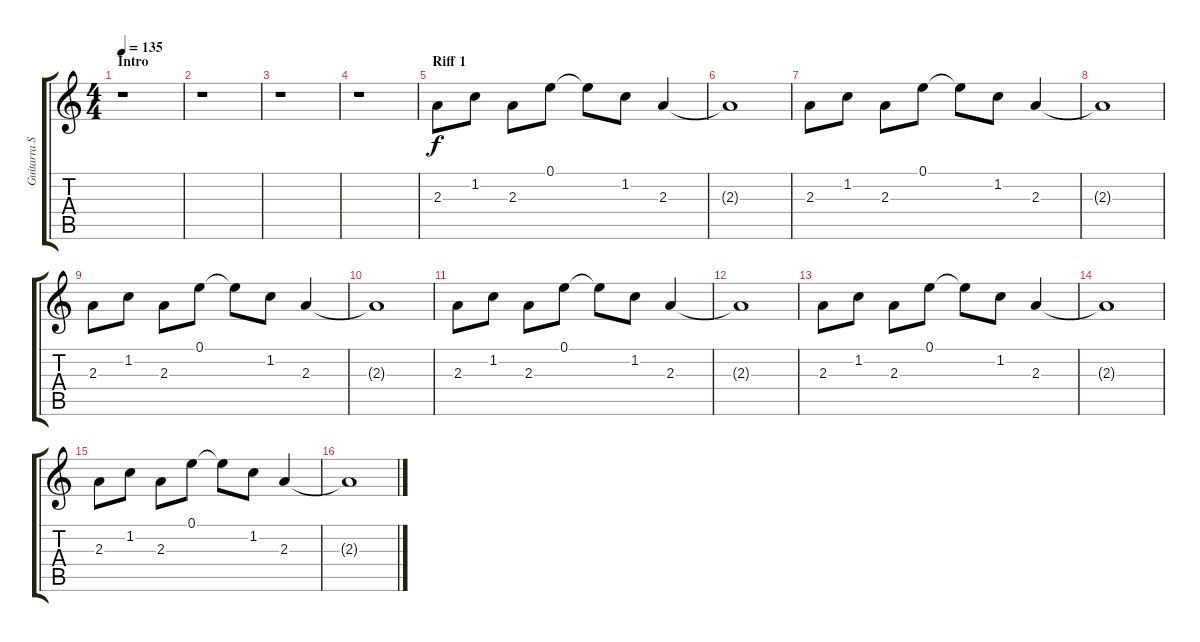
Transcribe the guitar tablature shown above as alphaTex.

\track ("Guitarra Solo" "Guitarra S") {instrument overdrivenguitar}
\staff {score tabs}
\tuning (E4 B3 G3 D3 A2 E2) {hide}
\ts (4 4)
\section ("" "Intro")
\tempo 135
\clef g2
\ks c
r.1{dy f instrument overdrivenguitar} |
r.1 |
r.1 |
r.1 |
\section ("" "Riff 1")
2.3.8 1.2.8 2.3.8 0.1.8 0.1{t}.8 1.2.8 2.3.4 |
2.3{t}.1 |
2.3.8 1.2.8 2.3.8 0.1.8 0.1{t}.8 1.2.8 2.3.4 |
2.3{t}.1 |
2.3.8 1.2.8 2.3.8 0.1.8 0.1{t}.8 1.2.8 2.3.4 |
2.3{t}.1 |
2.3.8 1.2.8 2.3.8 0.1.8 0.1{t}.8 1.2.8 2.3.4 |
2.3{t}.1 |
2.3.8 1.2.8 2.3.8 0.1.8 0.1{t}.8 1.2.8 2.3.4 |
2.3{t}.1 |
2.3.8 1.2.8 2.3.8 0.1.8 0.1{t}.8 1.2.8 2.3.4 |
2.3{t}.1
